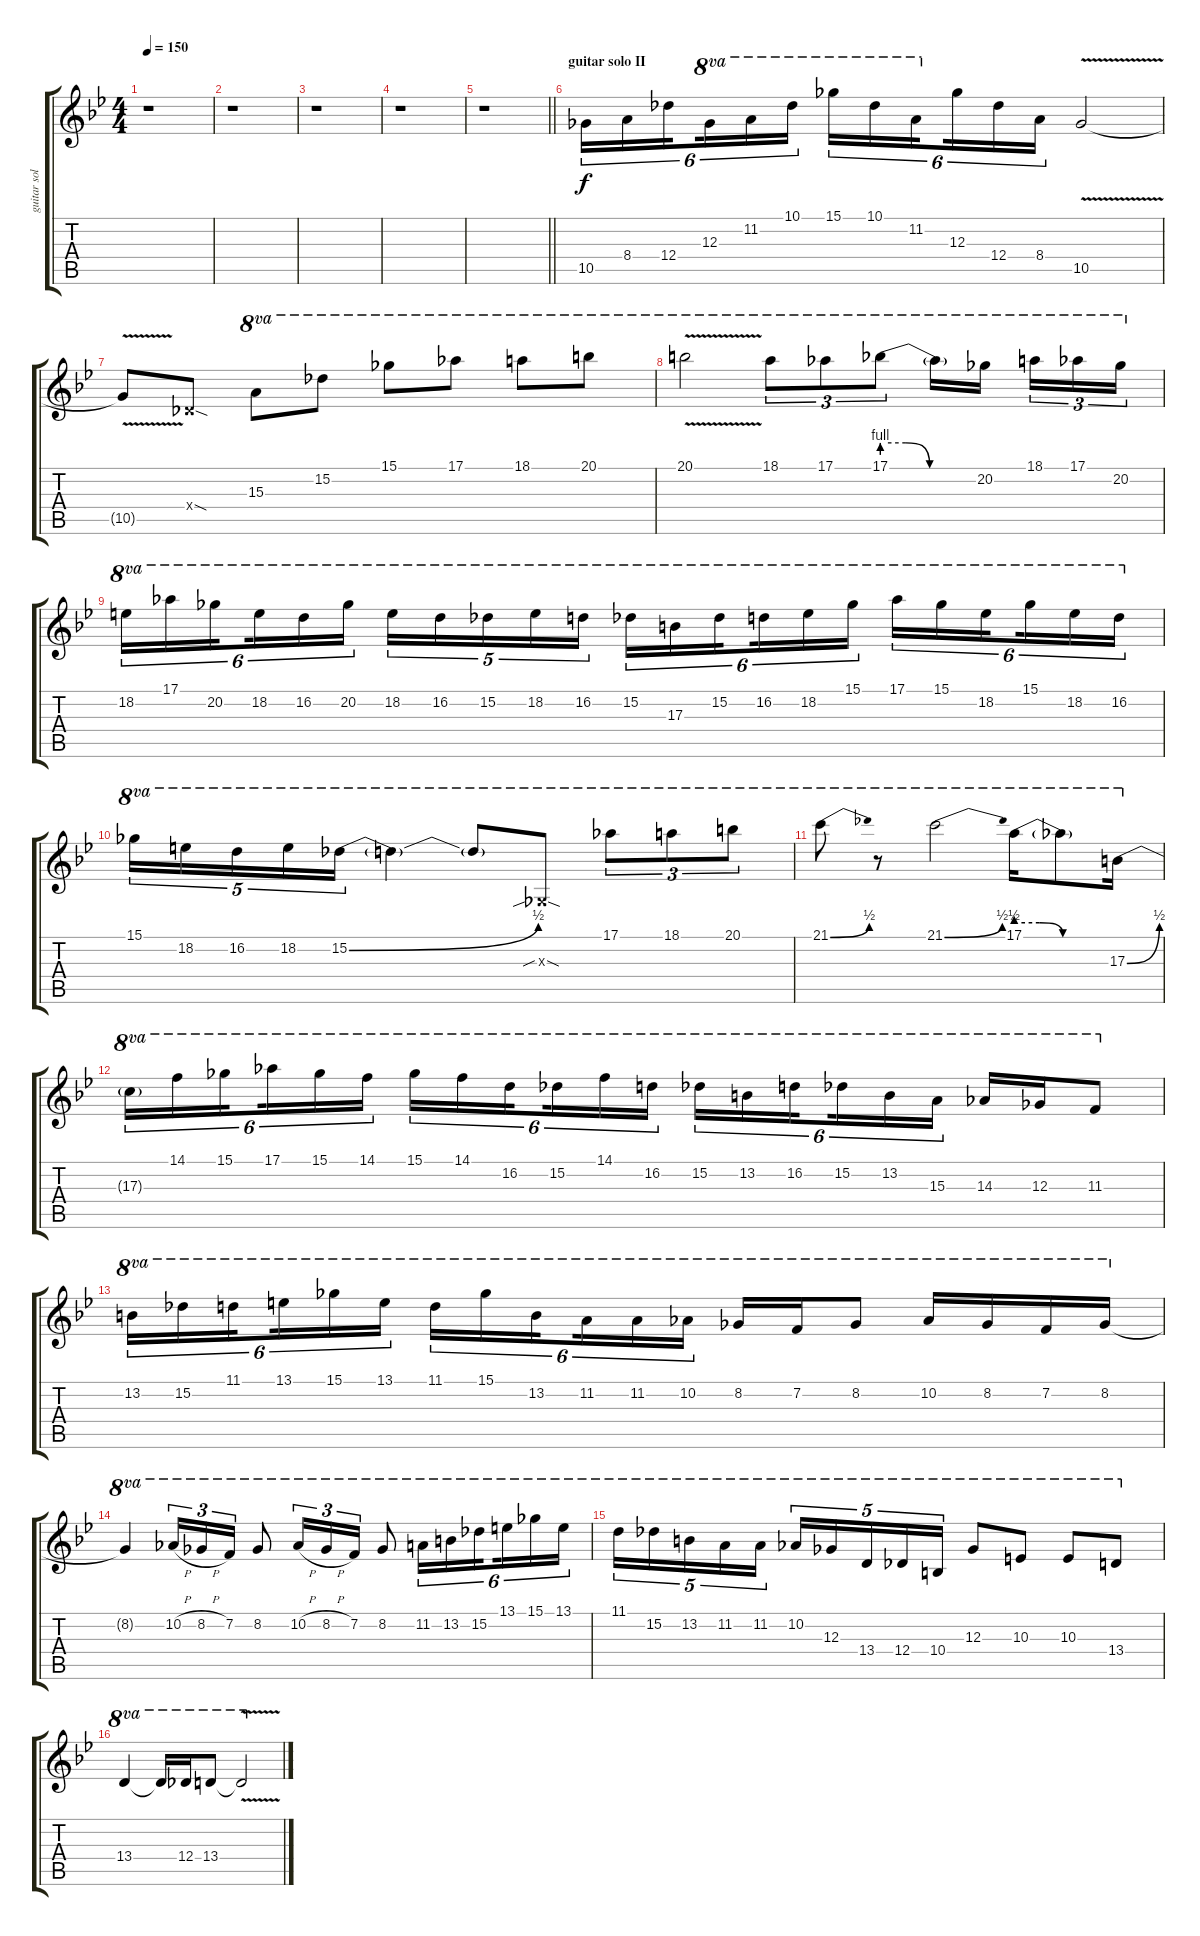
\track ("guitar solo" "guitar sol") {instrument electricguitarmuted}
\staff {score tabs}
\tuning (Eb4 Bb3 Gb3 Db3 Ab2 Eb2) {hide}
\ts (4 4)
\tempo 150
\clef g2
\ks bb
r.1{dy f} |
r.1 |
r.1 |
r.1 |
\barLineRight lightlight
r.1 |
\section ("" "guitar solo II")
10.5.16{tu (6 4)} 8.4.16{tu (6 4)} 12.4.16{tu (6 4) beam splitsecondary} 12.3.16{tu (6 4) ot 8va} 11.2.16{tu (6 4) ot 8va} 10.1.16{tu (6 4) ot 8va} 15.1.16{tu (6 4) ot 8va} 10.1.16{tu (6 4) ot 8va} 11.2.16{tu (6 4) ot 8va beam splitsecondary} 12.3.16{tu (6 4)} 12.4.16{tu (6 4)} 8.4.16{tu (6 4)} 10.5{v}.2 |
10.5{t}.8 0.4{sod x}.8 15.3.8{ot 8va} 15.2.8{ot 8va} 15.1.8{ot 8va} 17.1.8{ot 8va} 18.1.8{ot 8va} 20.1.8{ot 8va} |
20.1{v}.2{ot 8va} 18.1.8{tu (3 2) ot 8va} 17.1.8{tu (3 2) ot 8va} 17.1{be (custom 0 4 15 4 30 0 60 0)}.8{tu (3 2) ot 8va} 17.1{t}.16{ot 8va} 20.2.16{ot 8va beam splitsecondary} 18.1.16{tu (3 2) ot 8va} 17.1.16{tu (3 2) ot 8va} 20.2.16{tu (3 2) ot 8va} |
18.2.16{tu (6 4) ot 8va} 17.1.16{tu (6 4) ot 8va} 20.2.16{tu (6 4) ot 8va beam splitsecondary} 18.2.16{tu (6 4) ot 8va} 16.2.16{tu (6 4) ot 8va} 20.2.16{tu (6 4) ot 8va} 18.2.16{tu (5 4) ot 8va} 16.2.16{tu (5 4) ot 8va} 15.2.16{tu (5 4) ot 8va} 18.2.16{tu (5 4) ot 8va} 16.2.16{tu (5 4) ot 8va} 15.2.16{tu (6 4) ot 8va} 17.3.16{tu (6 4) ot 8va} 15.2.16{tu (6 4) ot 8va beam splitsecondary} 16.2.16{tu (6 4) ot 8va} 18.2.16{tu (6 4) ot 8va} 15.1.16{tu (6 4) ot 8va} 17.1.16{tu (6 4) ot 8va} 15.1.16{tu (6 4) ot 8va} 18.2.16{tu (6 4) ot 8va beam splitsecondary} 15.1.16{tu (6 4) ot 8va} 18.2.16{tu (6 4) ot 8va} 16.2.16{tu (6 4) ot 8va} |
15.1.16{tu (5 4) ot 8va} 18.2.16{tu (5 4) ot 8va} 16.2.16{tu (5 4) ot 8va} 18.2.16{tu (5 4) ot 8va} 15.2{be (bend 0 0 60 2)}.16{tu (5 4) ot 8va} 15.2{t}.4{ot 8va} 15.2{t}.8{ot 8va} 0.3{sib sod x}.8{ot 8va} 17.1.8{tu (3 2) ot 8va} 18.1.8{tu (3 2) ot 8va} 20.1.8{tu (3 2) ot 8va} |
21.1{be (bend 0 0 60 2)}.8{ot 8va} r.8{ot 8va} 21.1{be (bend 0 0 60 2)}.2{ot 8va} 17.1{be (custom 0 2 15 2 30 0 60 0)}.16{ot 8va} 17.1{t}.8{ot 8va} 17.3{be (bend 0 0 60 2)}.16{ot 8va} |
17.3{t}.16{tu (6 4) ot 8va} 14.1.16{tu (6 4) ot 8va} 15.1.16{tu (6 4) ot 8va beam splitsecondary} 17.1.16{tu (6 4) ot 8va} 15.1.16{tu (6 4) ot 8va} 14.1.16{tu (6 4) ot 8va} 15.1.16{tu (6 4) ot 8va} 14.1.16{tu (6 4) ot 8va} 16.2.16{tu (6 4) ot 8va beam splitsecondary} 15.2.16{tu (6 4) ot 8va} 14.1.16{tu (6 4) ot 8va} 16.2.16{tu (6 4) ot 8va} 15.2.16{tu (6 4) ot 8va} 13.2.16{tu (6 4) ot 8va} 16.2.16{tu (6 4) ot 8va beam splitsecondary} 15.2.16{tu (6 4) ot 8va} 13.2.16{tu (6 4) ot 8va} 15.3.16{tu (6 4) ot 8va} 14.3.16{ot 8va} 12.3.16{ot 8va} 11.3.8{ot 8va} |
13.2.16{tu (6 4) ot 8va} 15.2.16{tu (6 4) ot 8va} 11.1.16{tu (6 4) ot 8va beam splitsecondary} 13.1.16{tu (6 4) ot 8va} 15.1.16{tu (6 4) ot 8va} 13.1.16{tu (6 4) ot 8va} 11.1.16{tu (6 4) ot 8va} 15.1.16{tu (6 4) ot 8va} 13.2.16{tu (6 4) ot 8va beam splitsecondary} 11.2.16{tu (6 4) ot 8va} 11.2.16{tu (6 4) ot 8va} 10.2.16{tu (6 4) ot 8va} 8.2.16{ot 8va} 7.2.16{ot 8va} 8.2.8{ot 8va} 10.2.16{ot 8va} 8.2.16{ot 8va} 7.2.16{ot 8va} 8.2.16{ot 8va} |
8.2{t}.4{ot 8va} 10.2{h}.16{tu (3 2) ot 8va} 8.2{h}.16{tu (3 2) ot 8va} 7.2.16{tu (3 2) ot 8va} 8.2.8{ot 8va} 10.2{h}.16{tu (3 2) ot 8va} 8.2{h}.16{tu (3 2) ot 8va} 7.2.16{tu (3 2) ot 8va} 8.2.8{ot 8va} 11.2.16{tu (6 4) ot 8va} 13.2.16{tu (6 4) ot 8va} 15.2.16{tu (6 4) ot 8va beam splitsecondary} 13.1.16{tu (6 4) ot 8va} 15.1.16{tu (6 4) ot 8va} 13.1.16{tu (6 4) ot 8va} |
11.1.16{tu (5 4) ot 8va} 15.2.16{tu (5 4) ot 8va} 13.2.16{tu (5 4) ot 8va} 11.2.16{tu (5 4) ot 8va} 11.2.16{tu (5 4) ot 8va} 10.2.16{tu (5 4) ot 8va} 12.3.16{tu (5 4) ot 8va} 13.4.16{tu (5 4) ot 8va} 12.4.16{tu (5 4) ot 8va} 10.4.16{tu (5 4) ot 8va} 12.3.8{ot 8va} 10.3.8{ot 8va} 10.3.8{ot 8va} 13.4.8{ot 8va} |
13.4.4{ot 8va} 13.4{t}.16{ot 8va} 12.4.16{ot 8va} 13.4.8{ot 8va} 13.4{v t}.2{ot 8va}
